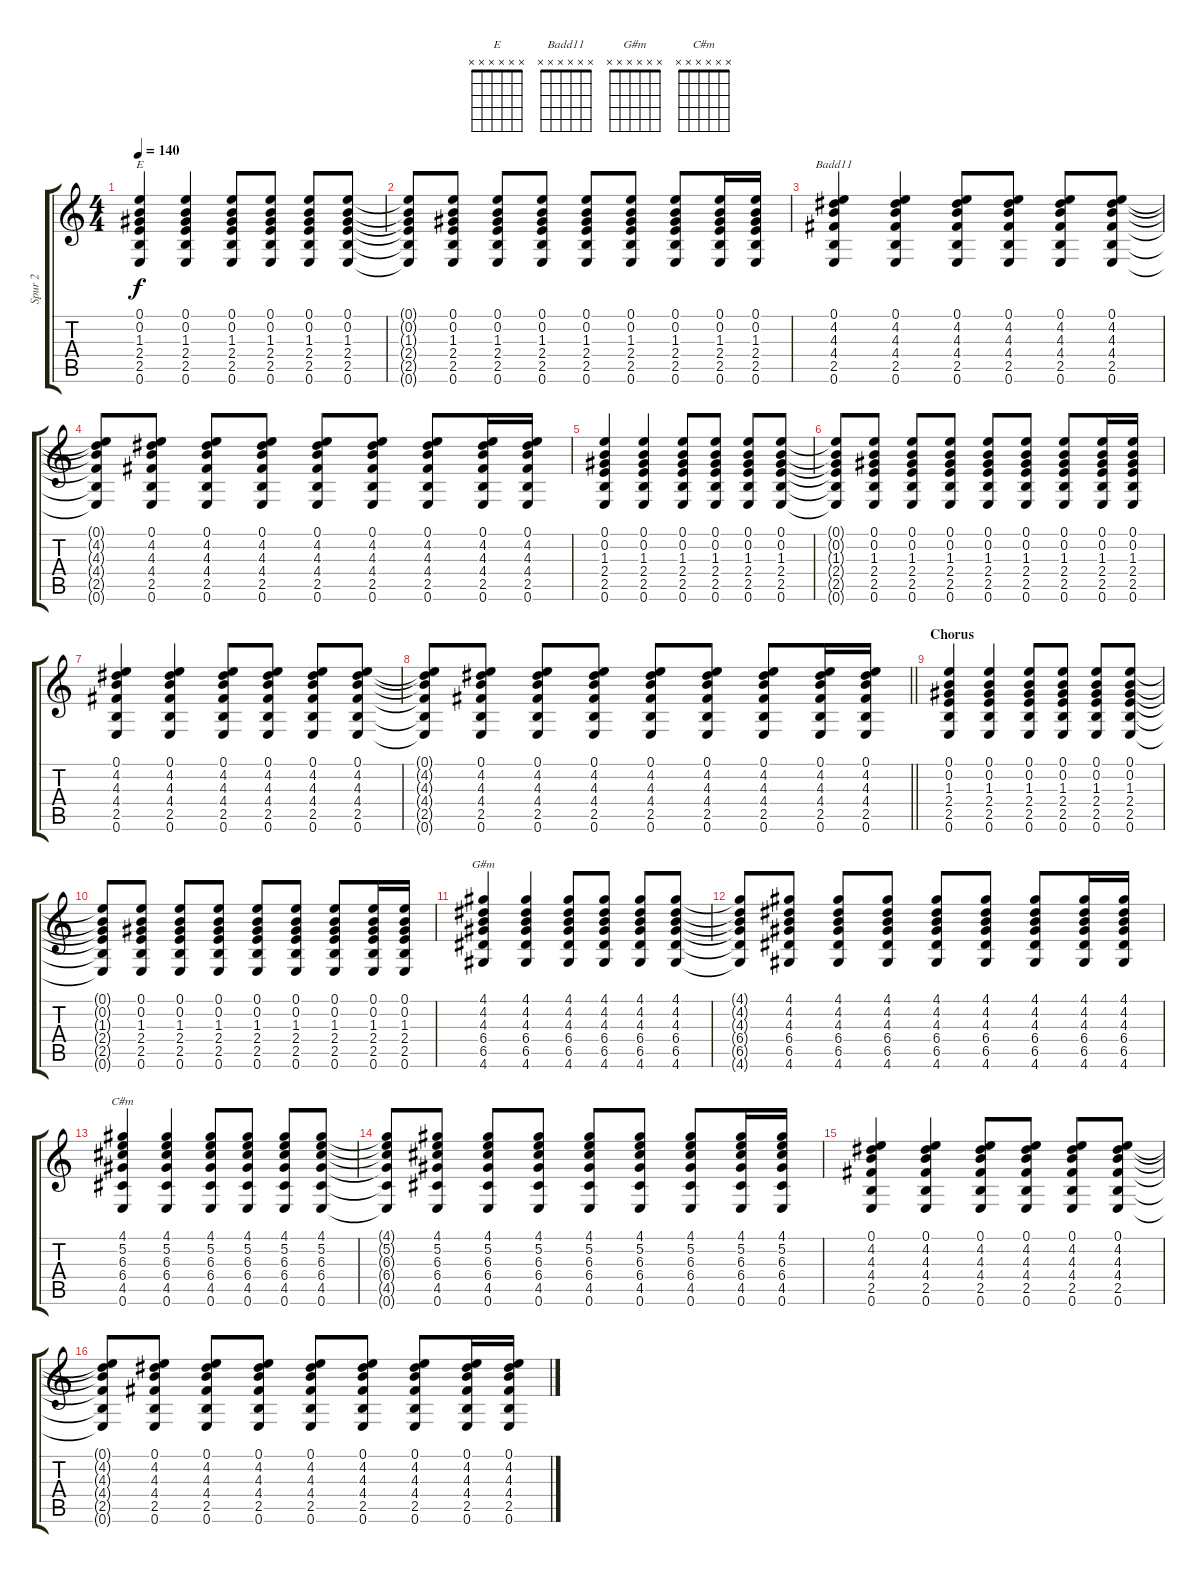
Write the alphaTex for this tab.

\track ("Spur 2" "Spur 2") {instrument electricguitarclean}
\staff {score tabs}
\tuning (E4 B3 G3 D3 A2 E2) {hide}
\chord ("E" x x x x x x)
\chord ("Badd11" x x x x x x)
\chord ("G#m" x x x x x x)
\chord ("C#m" x x x x x x)
\ts (4 4)
\tempo 140
\clef g2
\ks c
(0.1 0.2 1.3 2.4 2.5 0.6).4{ch "E" dy f} (0.1 0.2 1.3 2.4 2.5 0.6).4 (0.1 0.2 1.3 2.4 2.5 0.6).8 (0.1 0.2 1.3 2.4 2.5 0.6).8 (0.1 0.2 1.3 2.4 2.5 0.6).8 (0.1 0.2 1.3 2.4 2.5 0.6).8 |
(0.1{t} 0.2{t} 1.3{t} 2.4{t} 2.5{t} 0.6{t}).8 (0.1 0.2 1.3 2.4 2.5 0.6).8 (0.1 0.2 1.3 2.4 2.5 0.6).8 (0.1 0.2 1.3 2.4 2.5 0.6).8 (0.1 0.2 1.3 2.4 2.5 0.6).8 (0.1 0.2 1.3 2.4 2.5 0.6).8 (0.1 0.2 1.3 2.4 2.5 0.6).8 (0.1 0.2 1.3 2.4 2.5 0.6).16 (0.1 0.2 1.3 2.4 2.5 0.6).16 |
(0.1 4.2 4.3 4.4 2.5 0.6).4{ch "Badd11"} (0.1 4.2 4.3 4.4 2.5 0.6).4 (0.1 4.2 4.3 4.4 2.5 0.6).8 (0.1 4.2 4.3 4.4 2.5 0.6).8 (0.1 4.2 4.3 4.4 2.5 0.6).8 (0.1 4.2 4.3 4.4 2.5 0.6).8 |
(0.1{t} 4.2{t} 4.3{t} 4.4{t} 2.5{t} 0.6{t}).8 (0.1 4.2 4.3 4.4 2.5 0.6).8 (0.1 4.2 4.3 4.4 2.5 0.6).8 (0.1 4.2 4.3 4.4 2.5 0.6).8 (0.1 4.2 4.3 4.4 2.5 0.6).8 (0.1 4.2 4.3 4.4 2.5 0.6).8 (0.1 4.2 4.3 4.4 2.5 0.6).8 (0.1 4.2 4.3 4.4 2.5 0.6).16 (0.1 4.2 4.3 4.4 2.5 0.6).16 |
(0.1 0.2 1.3 2.4 2.5 0.6).4 (0.1 0.2 1.3 2.4 2.5 0.6).4 (0.1 0.2 1.3 2.4 2.5 0.6).8 (0.1 0.2 1.3 2.4 2.5 0.6).8 (0.1 0.2 1.3 2.4 2.5 0.6).8 (0.1 0.2 1.3 2.4 2.5 0.6).8 |
(0.1{t} 0.2{t} 1.3{t} 2.4{t} 2.5{t} 0.6{t}).8 (0.1 0.2 1.3 2.4 2.5 0.6).8 (0.1 0.2 1.3 2.4 2.5 0.6).8 (0.1 0.2 1.3 2.4 2.5 0.6).8 (0.1 0.2 1.3 2.4 2.5 0.6).8 (0.1 0.2 1.3 2.4 2.5 0.6).8 (0.1 0.2 1.3 2.4 2.5 0.6).8 (0.1 0.2 1.3 2.4 2.5 0.6).16 (0.1 0.2 1.3 2.4 2.5 0.6).16 |
(0.1 4.2 4.3 4.4 2.5 0.6).4 (0.1 4.2 4.3 4.4 2.5 0.6).4 (0.1 4.2 4.3 4.4 2.5 0.6).8 (0.1 4.2 4.3 4.4 2.5 0.6).8 (0.1 4.2 4.3 4.4 2.5 0.6).8 (0.1 4.2 4.3 4.4 2.5 0.6).8 |
\barLineRight lightlight
(0.1{t} 4.2{t} 4.3{t} 4.4{t} 2.5{t} 0.6{t}).8 (0.1 4.2 4.3 4.4 2.5 0.6).8 (0.1 4.2 4.3 4.4 2.5 0.6).8 (0.1 4.2 4.3 4.4 2.5 0.6).8 (0.1 4.2 4.3 4.4 2.5 0.6).8 (0.1 4.2 4.3 4.4 2.5 0.6).8 (0.1 4.2 4.3 4.4 2.5 0.6).8 (0.1 4.2 4.3 4.4 2.5 0.6).16 (0.1 4.2 4.3 4.4 2.5 0.6).16 |
\section ("" "Chorus")
(0.1 0.2 1.3 2.4 2.5 0.6).4 (0.1 0.2 1.3 2.4 2.5 0.6).4 (0.1 0.2 1.3 2.4 2.5 0.6).8 (0.1 0.2 1.3 2.4 2.5 0.6).8 (0.1 0.2 1.3 2.4 2.5 0.6).8 (0.1 0.2 1.3 2.4 2.5 0.6).8 |
(0.1{t} 0.2{t} 1.3{t} 2.4{t} 2.5{t} 0.6{t}).8 (0.1 0.2 1.3 2.4 2.5 0.6).8 (0.1 0.2 1.3 2.4 2.5 0.6).8 (0.1 0.2 1.3 2.4 2.5 0.6).8 (0.1 0.2 1.3 2.4 2.5 0.6).8 (0.1 0.2 1.3 2.4 2.5 0.6).8 (0.1 0.2 1.3 2.4 2.5 0.6).8 (0.1 0.2 1.3 2.4 2.5 0.6).16 (0.1 0.2 1.3 2.4 2.5 0.6).16 |
(4.1 4.2 4.3 6.4 6.5 4.6).4{ch "G#m"} (4.1 4.2 4.3 6.4 6.5 4.6).4 (4.1 4.2 4.3 6.4 6.5 4.6).8 (4.1 4.2 4.3 6.4 6.5 4.6).8 (4.1 4.2 4.3 6.4 6.5 4.6).8 (4.1 4.2 4.3 6.4 6.5 4.6).8 |
(4.1{t} 4.2{t} 4.3{t} 6.4{t} 6.5{t} 4.6{t}).8 (4.1 4.2 4.3 6.4 6.5 4.6).8 (4.1 4.2 4.3 6.4 6.5 4.6).8 (4.1 4.2 4.3 6.4 6.5 4.6).8 (4.1 4.2 4.3 6.4 6.5 4.6).8 (4.1 4.2 4.3 6.4 6.5 4.6).8 (4.1 4.2 4.3 6.4 6.5 4.6).8 (4.1 4.2 4.3 6.4 6.5 4.6).16 (4.1 4.2 4.3 6.4 6.5 4.6).16 |
(4.1 5.2 6.3 6.4 4.5 0.6).4{ch "C#m"} (4.1 5.2 6.3 6.4 4.5 0.6).4 (4.1 5.2 6.3 6.4 4.5 0.6).8 (4.1 5.2 6.3 6.4 4.5 0.6).8 (4.1 5.2 6.3 6.4 4.5 0.6).8 (4.1 5.2 6.3 6.4 4.5 0.6).8 |
(4.1{t} 5.2{t} 6.3{t} 6.4{t} 4.5{t} 0.6{t}).8 (4.1 5.2 6.3 6.4 4.5 0.6).8 (4.1 5.2 6.3 6.4 4.5 0.6).8 (4.1 5.2 6.3 6.4 4.5 0.6).8 (4.1 5.2 6.3 6.4 4.5 0.6).8 (4.1 5.2 6.3 6.4 4.5 0.6).8 (4.1 5.2 6.3 6.4 4.5 0.6).8 (4.1 5.2 6.3 6.4 4.5 0.6).16 (4.1 5.2 6.3 6.4 4.5 0.6).16 |
(0.1 4.2 4.3 4.4 2.5 0.6).4 (0.1 4.2 4.3 4.4 2.5 0.6).4 (0.1 4.2 4.3 4.4 2.5 0.6).8 (0.1 4.2 4.3 4.4 2.5 0.6).8 (0.1 4.2 4.3 4.4 2.5 0.6).8 (0.1 4.2 4.3 4.4 2.5 0.6).8 |
(0.1{t} 4.2{t} 4.3{t} 4.4{t} 2.5{t} 0.6{t}).8 (0.1 4.2 4.3 4.4 2.5 0.6).8 (0.1 4.2 4.3 4.4 2.5 0.6).8 (0.1 4.2 4.3 4.4 2.5 0.6).8 (0.1 4.2 4.3 4.4 2.5 0.6).8 (0.1 4.2 4.3 4.4 2.5 0.6).8 (0.1 4.2 4.3 4.4 2.5 0.6).8 (0.1 4.2 4.3 4.4 2.5 0.6).16 (0.1 4.2 4.3 4.4 2.5 0.6).16
